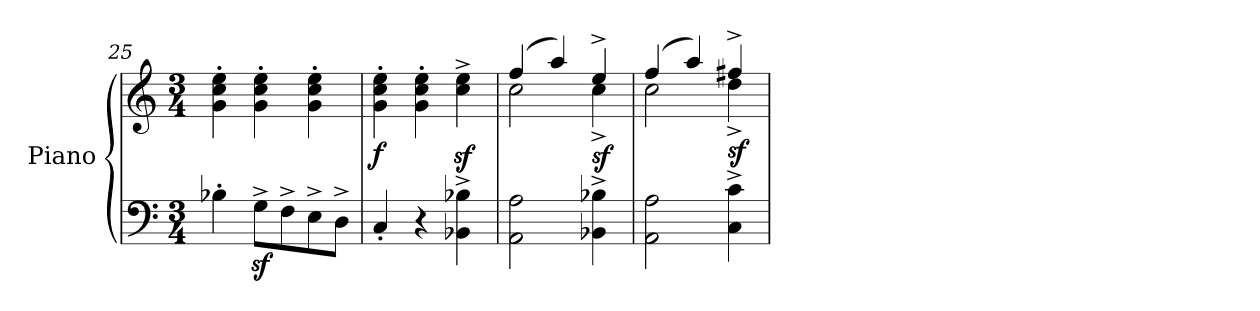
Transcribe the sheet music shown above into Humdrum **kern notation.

**kern	**kern	**dynam
*part1	*part1	*part1
*staff2	*staff1	*staff1/2
*I"Piano	*	*
*I'Pno.	*	*
*clefF4	*clefG2	*
*k[]	*k[]	*
*M3/4	*M3/4	*
=25	=25	=25
4B-X'\	4g\' 4cc\' 4ee\'	.
8Gz<^\L	4g\' 4cc\' 4ee\'	.
8F^\	.	.
8E^\	4g\' 4cc\' 4ee\'	.
8D^\J	.	.
=26	=26	=26
!	!	!LO:DY:b
4C'/	4g\' 4cc\' 4ee\'	f
4r	4g\' 4cc\' 4ee\'	.
4BB-X\^ 4B-X\^	4cc\z<^ 4ee\z<^	.
=27	=27	=27
*	*^	*
2AA\ 2A\	(>4ff/	2cc\	.
.	4aa/)	.	.
!	!	!	!LO:DY:b
4BB-X\^ 4B-X\^	4ee^/	4cc^\	sf
!!LO:LB:g=z	!!
=28	=28	=28	=28
2AA\ 2A\	(>4ff/	2cc\	.
.	4aa/)	.	.
!	!	!	!LO:DY:b
4C\^ 4c\^	4ff#X^/	4dd^\	sf
*	*v	*v	*
=	=	=
*-	*-	*-
